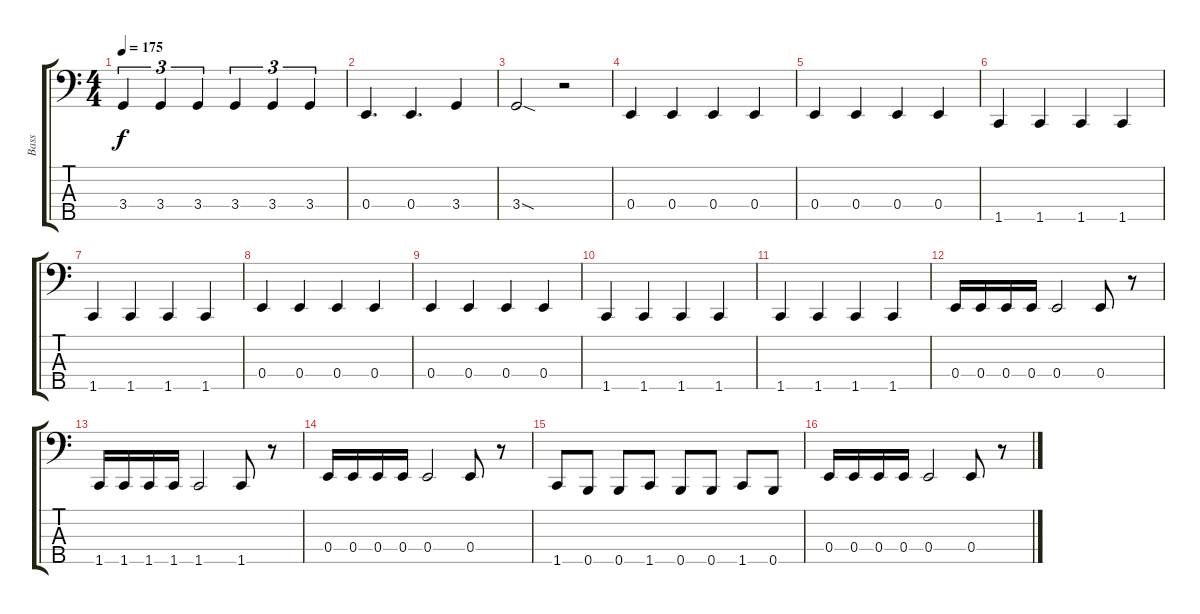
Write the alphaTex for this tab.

\track ("Bass" "Bass") {instrument electricbassfinger}
\staff {score tabs}
\tuning (G2 D2 A1 E1 B0) {hide}
\ts (4 4)
\tempo 175
\clef f4
\ks c
3.4.4{tu (3 2) dy f} 3.4.4{tu (3 2)} 3.4.4{tu (3 2)} 3.4.4{tu (3 2)} 3.4.4{tu (3 2)} 3.4.4{tu (3 2)} |
0.4.4{d} 0.4.4{d} 3.4.4 |
3.4{sod}.2 r.2 |
0.4.4 0.4.4 0.4.4 0.4.4 |
0.4.4 0.4.4 0.4.4 0.4.4 |
1.5.4 1.5.4 1.5.4 1.5.4 |
1.5.4 1.5.4 1.5.4 1.5.4 |
0.4.4 0.4.4 0.4.4 0.4.4 |
0.4.4 0.4.4 0.4.4 0.4.4 |
1.5.4 1.5.4 1.5.4 1.5.4 |
1.5.4 1.5.4 1.5.4 1.5.4 |
0.4.16 0.4.16 0.4.16 0.4.16 0.4.2 0.4.8 r.8 |
1.5.16 1.5.16 1.5.16 1.5.16 1.5.2 1.5.8 r.8 |
0.4.16 0.4.16 0.4.16 0.4.16 0.4.2 0.4.8 r.8 |
1.5.8 0.5.8 0.5.8 1.5.8 0.5.8 0.5.8 1.5.8 0.5.8 |
0.4.16 0.4.16 0.4.16 0.4.16 0.4.2 0.4.8 r.8
